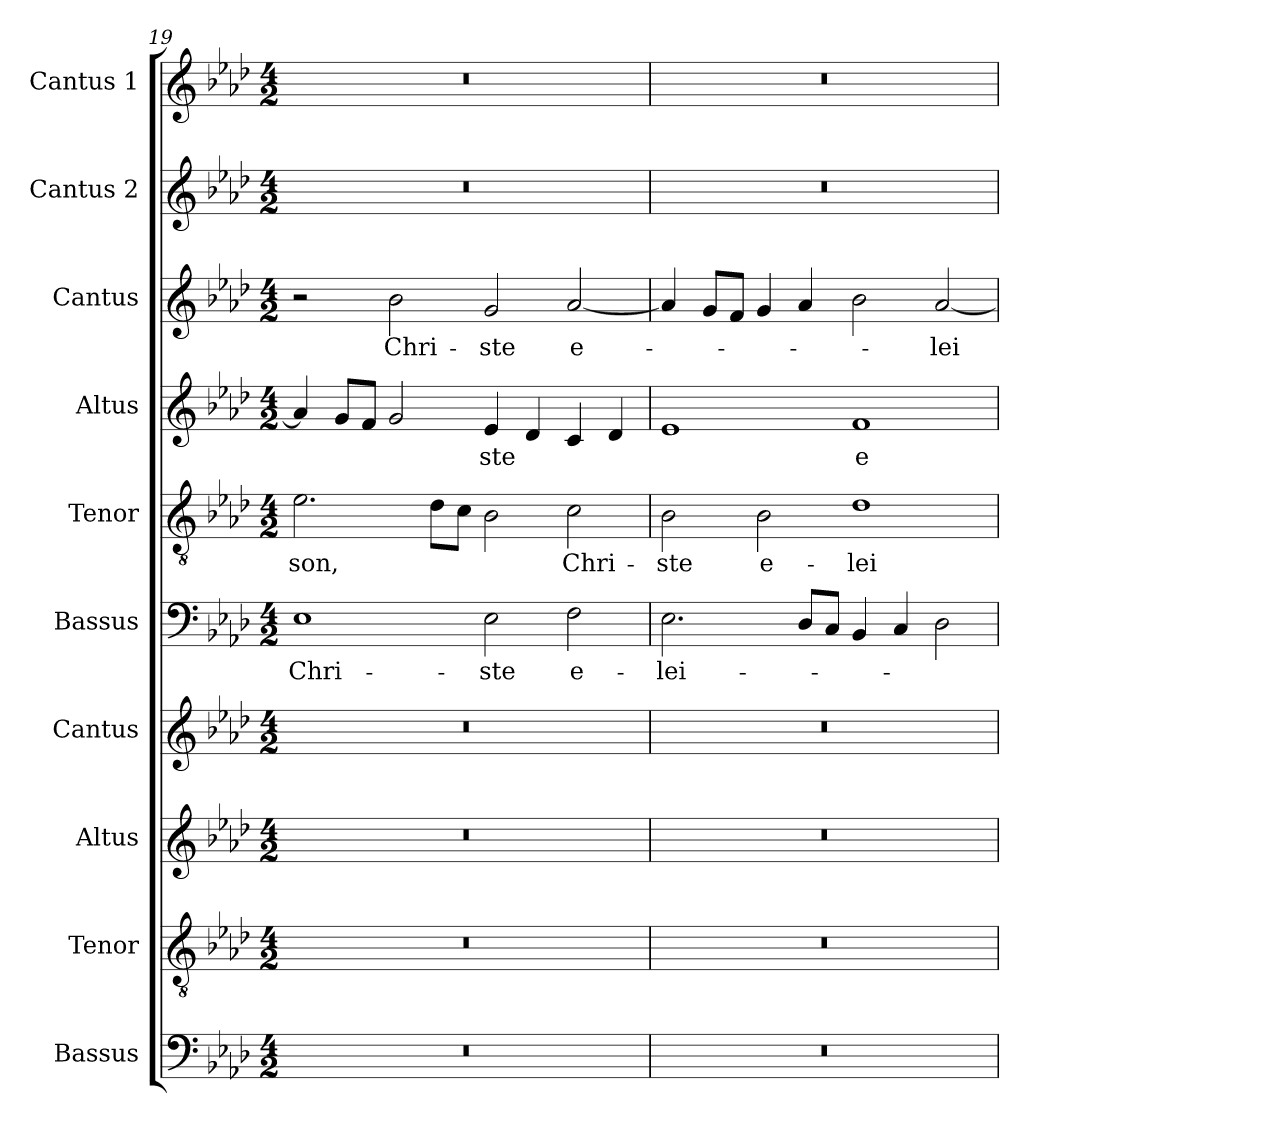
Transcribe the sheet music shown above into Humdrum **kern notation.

**kern	**kern	**kern	**kern	**kern	**text	**kern	**text	**kern	**text	**kern	**text	**kern	**kern
*part10	*part9	*part8	*part7	*part6	*part6	*part5	*part5	*part4	*part4	*part3	*part3	*part2	*part1
*staff10	*staff9	*staff8	*staff7	*staff6	*staff6	*staff5	*staff5	*staff4	*staff4	*staff3	*staff3	*staff2	*staff1
*I"Bassus	*I"Tenor	*I"Altus	*I"Cantus	*I"Bassus	*	*I"Tenor	*	*I"Altus	*	*I"Cantus	*	*I"Cantus 2	*I"Cantus 1
*	*	*	*	*	*	*	*	*	*	*	*	*I'Cant.	*I'Cant.
*clefF4	*clefGv2	*clefG2	*clefG2	*clefF4	*	*clefGv2	*	*clefG2	*	*clefG2	*	*clefG2	*clefG2
*	*ITrd7c12	*ITrd7c12	*	*	*	*ITrd7c12	*	*ITrd7c12	*	*	*	*	*
*k[b-e-a-d-]	*k[b-e-a-d-]	*k[b-e-a-d-]	*k[b-e-a-d-]	*k[b-e-a-d-]	*	*k[b-e-a-d-]	*	*k[b-e-a-d-]	*	*k[b-e-a-d-]	*	*k[b-e-a-d-]	*k[b-e-a-d-]
*A-:	*A-:	*A-:	*A-:	*A-:	*	*A-:	*	*A-:	*	*A-:	*	*A-:	*A-:
*M4/2	*M4/2	*M4/2	*M4/2	*M4/2	*	*M4/2	*	*M4/2	*	*M4/2	*	*M4/2	*M4/2
=19	=19	=19	=19	=19	=19	=19	=19	=19	=19	=19	=19	=19	=19
!LO:N:vis=1	!LO:N:vis=1	!LO:N:vis=1	!LO:N:vis=1	!	!	!	!	!	!	!	!	!	!
!	!	!	!	!	!LO:LY:b:color=#000000	!	!	!	!	!	!	!	!
!	!	!	!	!	!	!	!LO:LY:b:color=#000000	!	!	!	!	!LO:N:vis=1	!LO:N:vis=1
0r	0r	0r	0r	1E-i	Chri-	2.E-i\	-son,	4A-i/]	.	2r	.	0r	0r
.	.	.	.	.	.	.	.	8Gi/L	.	.	.	.	.
.	.	.	.	.	.	.	.	8Fi/J	.	.	.	.	.
!	!	!	!	!	!	!	!	!	!	!	!LO:LY:b:color=#000000	!	!
.	.	.	.	.	.	.	.	2Gi/	.	2b-i\	Chri-	.	.
.	.	.	.	.	.	8D-i\L	.	.	.	.	.	.	.
.	.	.	.	.	.	8Ci\J	.	.	.	.	.	.	.
!	!	!	!	!	!LO:LY:b:color=#000000	!	!	!	!	!	!	!	!
!	!	!	!	!	!	!	!	!	!LO:LY:b:color=#000000	!	!	!	!
!	!	!	!	!	!	!	!	!	!	!	!LO:LY:b:color=#000000	!	!
.	.	.	.	2E-i\	-ste	2BB-i\	.	4E-i/	-ste	2gi/	-ste	.	.
.	.	.	.	.	.	.	.	4D-i/	.	.	.	.	.
!	!	!	!	!	!LO:LY:b:color=#000000	!	!	!	!	!	!	!	!
!	!	!	!	!	!	!	!LO:LY:b:color=#000000	!	!	!	!	!	!
!	!	!	!	!	!	!	!	!	!	!	!LO:LY:b:color=#000000	!	!
.	.	.	.	2Fi\	e-	2Ci\	Chri-	4Ci/	.	[<2a-i/	e-	.	.
.	.	.	.	.	.	.	.	4D-i/	.	.	.	.	.
!!LO:LB:g=z
=20	=20	=20	=20	=20	=20	=20	=20	=20	=20	=20	=20	=20	=20
!LO:N:vis=1	!LO:N:vis=1	!LO:N:vis=1	!LO:N:vis=1	!	!	!	!	!	!	!	!	!	!
!	!	!	!	!	!LO:LY:b:color=#000000	!	!	!	!	!	!	!	!
!	!	!	!	!	!	!	!LO:LY:b:color=#000000	!	!	!	!	!LO:N:vis=1	!LO:N:vis=1
0r	0r	0r	0r	2.E-i\	-lei-	2BB-i\	-ste	1E-i	.	4a-i/]	.	0r	0r
.	.	.	.	.	.	.	.	.	.	8gi/L	.	.	.
.	.	.	.	.	.	.	.	.	.	8fi/J	.	.	.
!	!	!	!	!	!	!	!LO:LY:b:color=#000000	!	!	!	!	!	!
.	.	.	.	.	.	2BB-i\	e-	.	.	4gi/	.	.	.
.	.	.	.	8D-i/L	.	.	.	.	.	4a-i/	.	.	.
.	.	.	.	8Ci/J	.	.	.	.	.	.	.	.	.
!	!	!	!	!	!	!	!LO:LY:b:color=#000000	!	!	!	!	!	!
!	!	!	!	!	!	!	!	!	!LO:LY:b:color=#000000	!	!	!	!
.	.	.	.	4BB-i/	.	1D-i	-lei-	1Fi	e-	2b-i\	.	.	.
.	.	.	.	4Ci/	.	.	.	.	.	.	.	.	.
!	!	!	!	!	!	!	!	!	!	!	!LO:LY:b:color=#000000	!	!
.	.	.	.	2D-i\	.	.	.	.	.	[<2a-i/	-lei-	.	.
=	=	=	=	=	=	=	=	=	=	=	=	=	=
*-	*-	*-	*-	*-	*-	*-	*-	*-	*-	*-	*-	*-	*-
